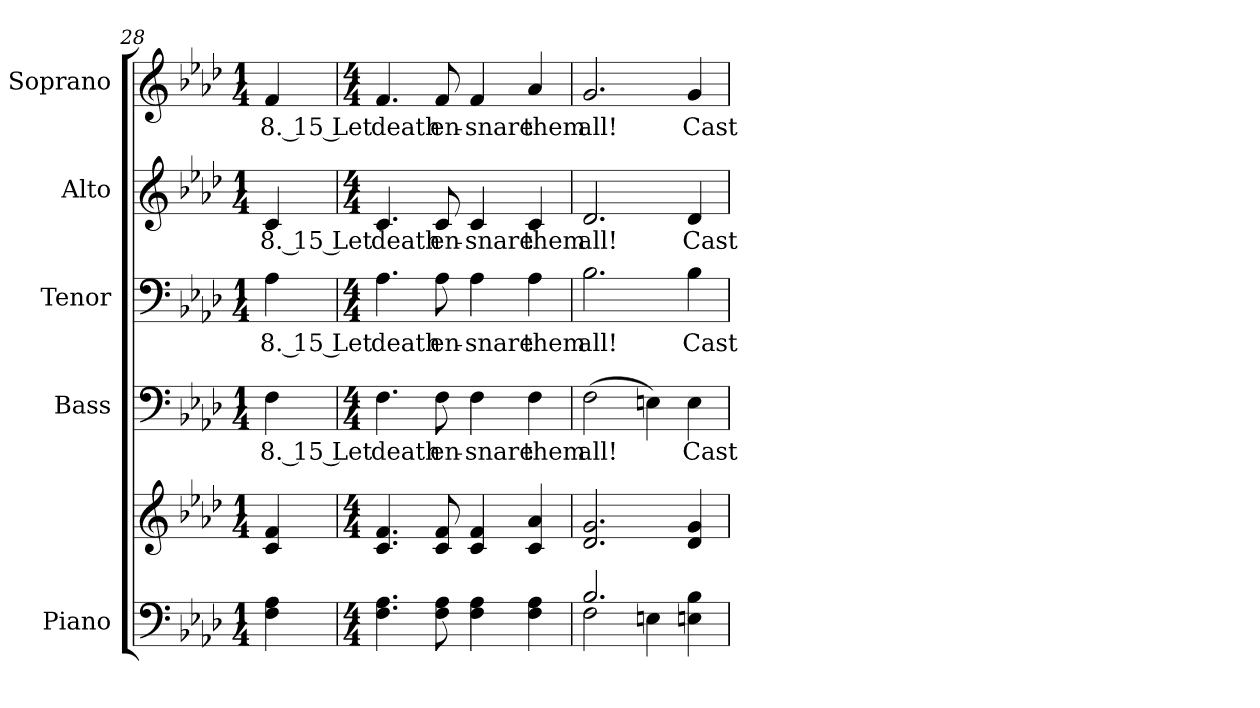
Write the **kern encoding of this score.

**kern	**kern	**kern	**text	**kern	**text	**kern	**text	**kern	**text
*part5	*part5	*part4	*part4	*part3	*part3	*part2	*part2	*part1	*part1
*staff6	*staff5	*staff4	*staff4	*staff3	*staff3	*staff2	*staff2	*staff1	*staff1
*I"Piano	*	*I"Bass	*	*I"Tenor	*	*I"Alto	*	*I"Soprano	*
*I'Pno.	*	*I'B.	*	*I'T.	*	*I'A.	*	*I'S.	*
*clefF4	*clefG2	*clefF4	*	*clefF4	*	*clefG2	*	*clefG2	*
*k[b-e-a-d-]	*k[b-e-a-d-]	*k[b-e-a-d-]	*	*k[b-e-a-d-]	*	*k[b-e-a-d-]	*	*k[b-e-a-d-]	*
*A-:	*A-:	*A-:	*	*A-:	*	*A-:	*	*A-:	*
*M1/4	*M1/4	*M1/4	*	*M1/4	*	*M1/4	*	*M1/4	*
=28	=28	=28	=28	=28	=28	=28	=28	=28	=28
!	!	!	!LO:LY:b:color=#000000	!	!	!	!	!	!
!	!	!	!	!	!LO:LY:b:color=#000000	!	!	!	!
!	!	!	!	!	!	!	!LO:LY:b:color=#000000	!	!
!	!	!	!	!	!	!	!	!	!LO:LY:b:color=#000000
4Fi\ 4A-i	4ci/ 4fi	4Fi\	8. 15 Let	4A-i\	8. 15 Let	4ci/	8. 15 Let	4fi/	8. 15 Let
=29	=29	=29	=29	=29	=29	=29	=29	=29	=29
*M4/4	*M4/4	*M4/4	*	*M4/4	*	*M4/4	*	*M4/4	*
!	!	!	!LO:LY:b:color=#000000	!	!	!	!	!	!
!	!	!	!	!	!LO:LY:b:color=#000000	!	!	!	!
!	!	!	!	!	!	!	!LO:LY:b:color=#000000	!	!
!	!	!	!	!	!	!	!	!	!LO:LY:b:color=#000000
4.Fi\ 4.A-i	4.ci/ 4.fi	4.Fi\	death	4.A-i\	death	4.ci/	death	4.fi/	death
!	!	!	!LO:LY:b:color=#000000	!	!	!	!	!	!
!	!	!	!	!	!LO:LY:b:color=#000000	!	!	!	!
!	!	!	!	!	!	!	!LO:LY:b:color=#000000	!	!
!	!	!	!	!	!	!	!	!	!LO:LY:b:color=#000000
8Fi\ 8A-i	8ci/ 8fi	8Fi\	en-	8A-i\	en-	8ci/	en-	8fi/	en-
!	!	!	!LO:LY:b:color=#000000	!	!	!	!	!	!
!	!	!	!	!	!LO:LY:b:color=#000000	!	!	!	!
!	!	!	!	!	!	!	!LO:LY:b:color=#000000	!	!
!	!	!	!	!	!	!	!	!	!LO:LY:b:color=#000000
4Fi\ 4A-i	4ci/ 4fi	4Fi\	-snare	4A-i\	-snare	4ci/	-snare	4fi/	-snare
!	!	!	!LO:LY:b:color=#000000	!	!	!	!	!	!
!	!	!	!	!	!LO:LY:b:color=#000000	!	!	!	!
!	!	!	!	!	!	!	!LO:LY:b:color=#000000	!	!
!	!	!	!	!	!	!	!	!	!LO:LY:b:color=#000000
4Fi\ 4A-i	4ci/ 4a-i	4Fi\	them	4A-i\	them	4ci/	them	4a-i/	them
=30	=30	=30	=30	=30	=30	=30	=30	=30	=30
*^	*	*	*	*	*	*	*	*	*
!	!	!	!	!LO:LY:b:color=#000000	!	!	!	!	!	!
!	!	!	!	!	!	!LO:LY:b:color=#000000	!	!	!	!
!	!	!	!	!	!	!	!	!LO:LY:b:color=#000000	!	!
!	!	!	!	!	!	!	!	!	!	!LO:LY:b:color=#000000
2.B-i/	2Fi\	2.d-i/ 2.gi	(2Fi\	all!	2.B-i\	all!	2.d-i/	all!	2.gi/	all!
.	4Eni\	.	4Eni\)	.	.	.	.	.	.	.
!	!	!	!	!LO:LY:b:color=#000000	!	!	!	!	!	!
!	!	!	!	!	!	!LO:LY:b:color=#000000	!	!	!	!
!	!	!	!	!	!	!	!	!LO:LY:b:color=#000000	!	!
!	!	!	!	!	!	!	!	!	!	!LO:LY:b:color=#000000
4Eni\ 4B-i	4ryy	4d-i/ 4gi	4Ei\	Cast	4B-i\	Cast	4d-i/	Cast	4gi/	Cast
*v	*v	*	*	*	*	*	*	*	*	*
=	=	=	=	=	=	=	=	=	=
*-	*-	*-	*-	*-	*-	*-	*-	*-	*-
